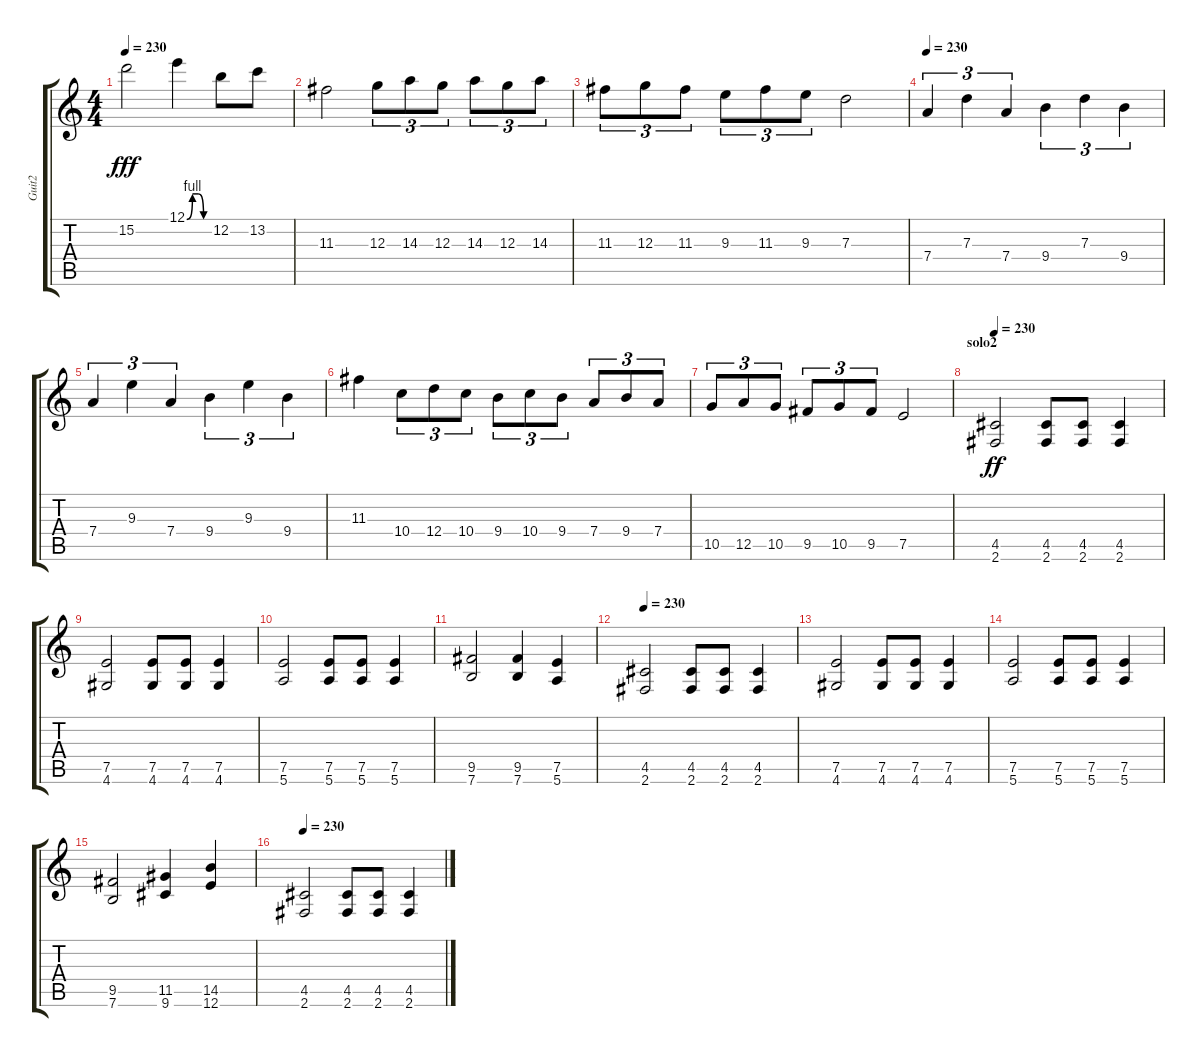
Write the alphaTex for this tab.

\track ("Guit2" "Guit2") {instrument electricguitarclean}
\staff {score tabs}
\tuning (E4 B3 G3 D3 A2 E2) {hide}
\ts (4 4)
\tempo 230
\clef g2
\ks c
15.2.2{dy fff} 12.1{be (custom 0 0 15 4 30 4 45 0 60 0)}.4 12.2.8 13.2.8 |
11.3.2 12.3.8{tu (3 2)} 14.3.8{tu (3 2)} 12.3.8{tu (3 2)} 14.3.8{tu (3 2)} 12.3.8{tu (3 2)} 14.3.8{tu (3 2)} |
11.3.8{tu (3 2)} 12.3.8{tu (3 2)} 11.3.8{tu (3 2)} 9.3.8{tu (3 2)} 11.3.8{tu (3 2)} 9.3.8{tu (3 2)} 7.3.2 |
\tempo 230
7.4.4{tu (3 2)} 7.3.4{tu (3 2)} 7.4.4{tu (3 2)} 9.4.4{tu (3 2)} 7.3.4{tu (3 2)} 9.4.4{tu (3 2)} |
7.4.4{tu (3 2)} 9.3.4{tu (3 2)} 7.4.4{tu (3 2)} 9.4.4{tu (3 2)} 9.3.4{tu (3 2)} 9.4.4{tu (3 2)} |
11.3.4 10.4.8{tu (3 2)} 12.4.8{tu (3 2)} 10.4.8{tu (3 2)} 9.4.8{tu (3 2)} 10.4.8{tu (3 2)} 9.4.8{tu (3 2)} 7.4.8{tu (3 2)} 9.4.8{tu (3 2)} 7.4.8{tu (3 2)} |
10.5.8{tu (3 2)} 12.5.8{tu (3 2)} 10.5.8{tu (3 2)} 9.5.8{tu (3 2)} 10.5.8{tu (3 2)} 9.5.8{tu (3 2)} 7.5.2 |
\section ("" "solo2")
\tempo 230
(4.5 2.6).2{dy ff volume 11 instrument overdrivenguitar} (4.5 2.6).8 (4.5 2.6).8 (4.5 2.6).4 |
(7.5 4.6).2 (7.5 4.6).8 (7.5 4.6).8 (7.5 4.6).4 |
(7.5 5.6).2 (7.5 5.6).8 (7.5 5.6).8 (7.5 5.6).4 |
(9.5 7.6).2 (9.5 7.6).4 (7.5 5.6).4 |
\tempo 230
(4.5 2.6).2{volume 11 instrument overdrivenguitar} (4.5 2.6).8 (4.5 2.6).8 (4.5 2.6).4 |
(7.5 4.6).2 (7.5 4.6).8 (7.5 4.6).8 (7.5 4.6).4 |
(7.5 5.6).2 (7.5 5.6).8 (7.5 5.6).8 (7.5 5.6).4 |
(9.5 7.6).2 (11.5 9.6).4 (14.5 12.6).4 |
\tempo 230
(4.5 2.6).2{volume 11 instrument overdrivenguitar} (4.5 2.6).8 (4.5 2.6).8 (4.5 2.6).4
